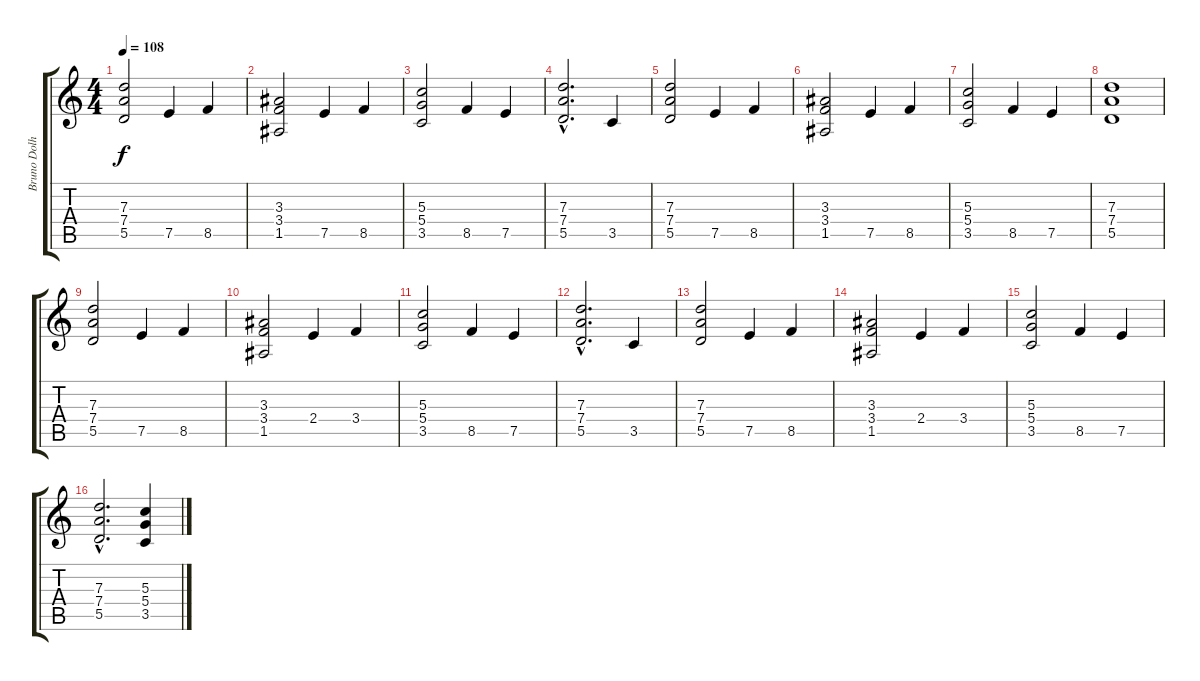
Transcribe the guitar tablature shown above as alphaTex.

\track ("Bruno Dolheguy" "Bruno Dolh") {instrument distortionguitar}
\staff {score tabs}
\tuning (E4 B3 G3 D3 A2 E2) {hide}
\ts (4 4)
\tempo 108
\clef g2
\ks c
(7.3 7.4 5.5).2{dy f instrument distortionguitar} 7.5.4 8.5.4 |
(3.3 3.4 1.5).2 7.5.4 8.5.4 |
(5.3 5.4 3.5).2 8.5.4 7.5.4 |
(7.3{hac} 7.4{hac} 5.5{hac}).2{d} 3.5.4 |
(7.3 7.4 5.5).2 7.5.4 8.5.4 |
(3.3 3.4 1.5).2 7.5.4 8.5.4 |
(5.3 5.4 3.5).2 8.5.4 7.5.4 |
(7.3 7.4 5.5).1 |
(7.3 7.4 5.5).2 7.5.4 8.5.4 |
(3.3 3.4 1.5).2 2.4.4 3.4.4 |
(5.3 5.4 3.5).2 8.5.4 7.5.4 |
(7.3{hac} 7.4{hac} 5.5{hac}).2{d} 3.5.4 |
(7.3 7.4 5.5).2 7.5.4 8.5.4 |
(3.3 3.4 1.5).2 2.4.4 3.4.4 |
(5.3 5.4 3.5).2 8.5.4 7.5.4 |
(7.3{hac} 7.4{hac} 5.5{hac}).2{d} (5.3 5.4 3.5).4
